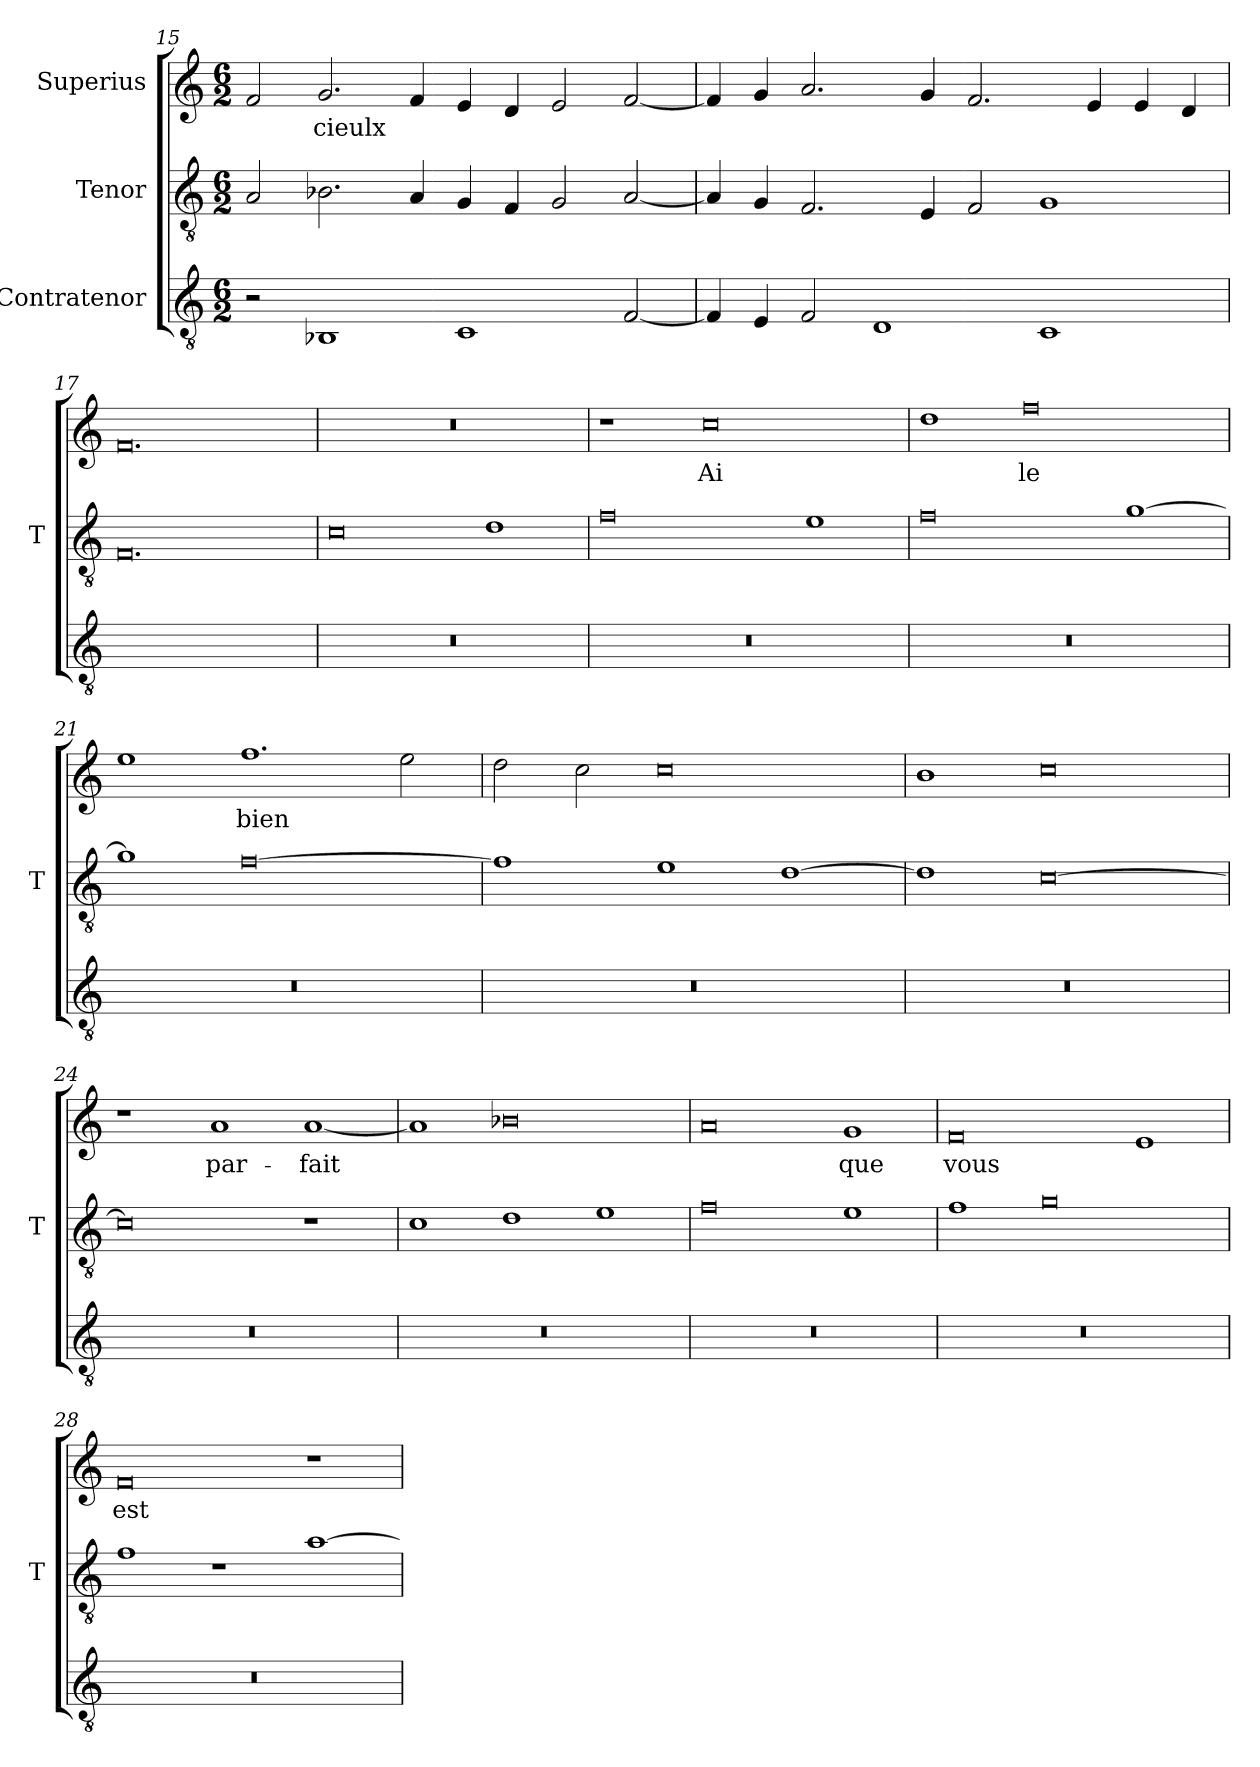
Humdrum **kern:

**kern	**kern	**kern	**text
*part3	*part2	*part1	*part1
*staff3	*staff2	*staff1	*staff1
*I"Contratenor	*I"Tenor	*I"Superius	*
*	*I'T	*	*
*clefGv2	*clefGv2	*clefG2	*
*M6/2	*M6/2	*M6/2	*
=15	=15	=15	=15
2r	2A	2f	.
1BB-X	2.B-X	2.g	-cieulx
.	4A	4f	.
1C	4G	4e	.
.	4F	4d	.
.	2G	2e	.
[2F	[2A	[2f	.
=16	=16	=16	=16
4F]	4A]	4f]	.
4E	4G	4g	.
2F	2.F	2.a	.
1D	.	.	.
.	4E	4g	.
.	2F	2.f	.
1C	1G	.	.
.	.	4e	.
.	.	4e	.
.	.	4d	.
=17	=17	=17	=17
0.ryy	0.F	0.f	.
=18	=18	=18	=18
0.r	0c	0.r	.
.	1d	.	.
=19	=19	=19	=19
0.r	0f	1r	.
.	.	0cc	-Ai
.	1e	.	.
=20	=20	=20	=20
0.r	0f	1dd	.
.	.	0ff	-le
.	[1g	.	.
=21	=21	=21	=21
0.r	1g]	1ee	.
.	[0f	1.ff	-bien
.	.	2ee	.
=22	=22	=22	=22
0.r	1f]	2dd	.
.	.	2cc	.
.	1e	0cc	.
.	[1d	.	.
=23	=23	=23	=23
0.r	1d]	1b	.
.	[0c	0cc	.
=24	=24	=24	=24
0.r	0c]	1r	.
.	.	1a	par-
.	1r	[1a	-fait
=25	=25	=25	=25
0.r	1c	1a]	.
.	1d	0b-X	.
.	1e	.	.
=26	=26	=26	=26
0.r	0f	0a	.
.	1e	1g	-que
=27	=27	=27	=27
0.r	1f	0f	-vous
.	0g	.	.
.	.	1e	.
=28	=28	=28	=28
0.r	1f	0f	-est
.	1r	.	.
.	[1a	1r	.
=	=	=	=
*-	*-	*-	*-
